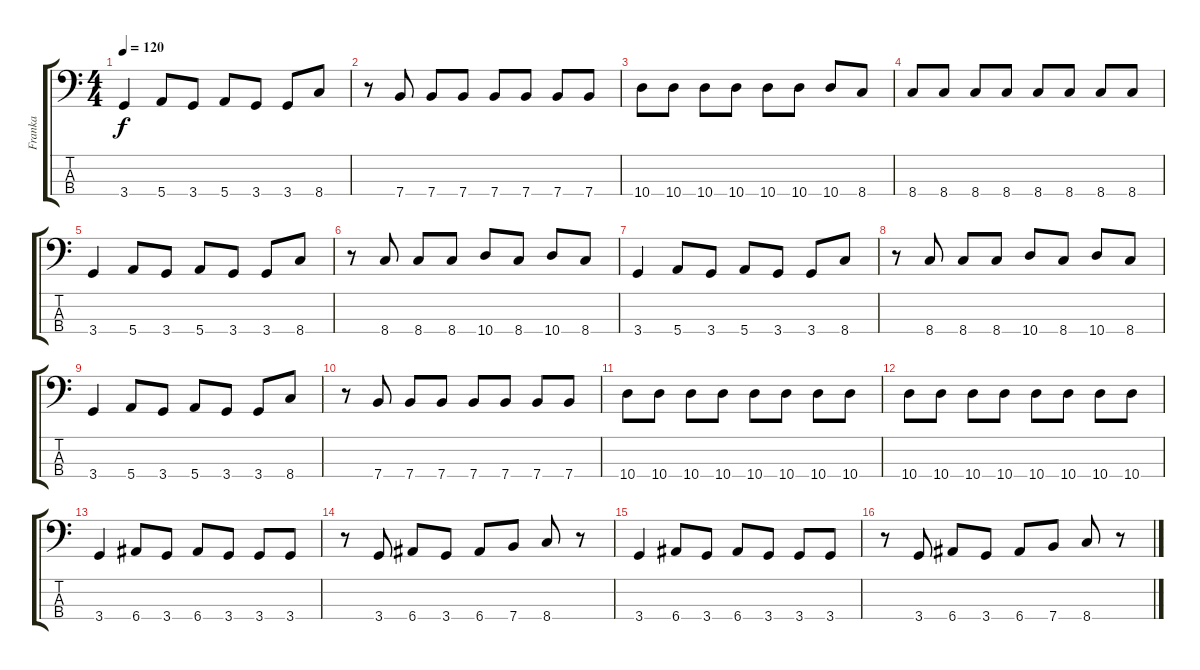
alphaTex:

\track ("Franka" "Franka") {instrument electricbasspick}
\staff {score tabs}
\tuning (G2 D2 A1 E1) {hide}
\ts (4 4)
\tempo 120
\clef f4
\ks c
3.4.4{dy f} 5.4.8 3.4.8 5.4.8 3.4.8 3.4.8 8.4.8 |
r.8 7.4.8 7.4.8 7.4.8 7.4.8 7.4.8 7.4.8 7.4.8 |
10.4.8 10.4.8 10.4.8 10.4.8 10.4.8 10.4.8 10.4.8 8.4.8 |
8.4.8 8.4.8 8.4.8 8.4.8 8.4.8 8.4.8 8.4.8 8.4.8 |
3.4.4 5.4.8 3.4.8 5.4.8 3.4.8 3.4.8 8.4.8 |
r.8 8.4.8 8.4.8 8.4.8 10.4.8 8.4.8 10.4.8 8.4.8 |
3.4.4 5.4.8 3.4.8 5.4.8 3.4.8 3.4.8 8.4.8 |
r.8 8.4.8 8.4.8 8.4.8 10.4.8 8.4.8 10.4.8 8.4.8 |
3.4.4 5.4.8 3.4.8 5.4.8 3.4.8 3.4.8 8.4.8 |
r.8 7.4.8 7.4.8 7.4.8 7.4.8 7.4.8 7.4.8 7.4.8 |
10.4.8 10.4.8 10.4.8 10.4.8 10.4.8 10.4.8 10.4.8 10.4.8 |
10.4.8 10.4.8 10.4.8 10.4.8 10.4.8 10.4.8 10.4.8 10.4.8 |
3.4.4 6.4.8 3.4.8 6.4.8 3.4.8 3.4.8 3.4.8 |
r.8 3.4.8 6.4.8 3.4.8 6.4.8 7.4.8 8.4.8 r.8 |
3.4.4 6.4.8 3.4.8 6.4.8 3.4.8 3.4.8 3.4.8 |
r.8 3.4.8 6.4.8 3.4.8 6.4.8 7.4.8 8.4.8 r.8
